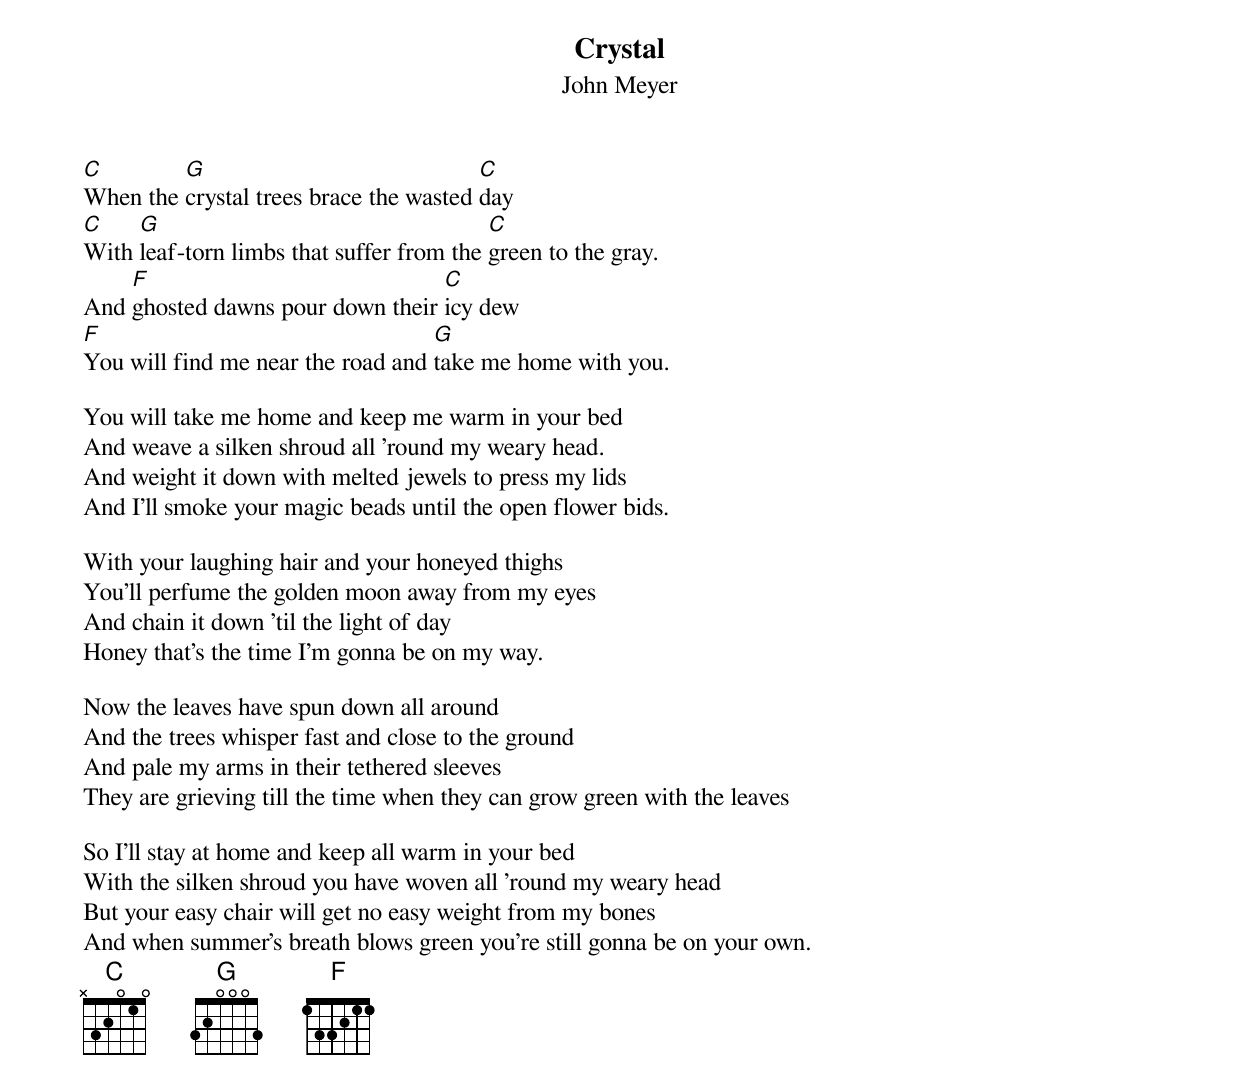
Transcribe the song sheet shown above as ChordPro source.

{t:Crystal}
{st:John Meyer}

[C]When the [G]crystal trees brace the wasted [C]day
[C]With [G]leaf-torn limbs that suffer from the [C]green to the gray.
And [F]ghosted dawns pour down their [C]icy dew
[F]You will find me near the road and [G]take me home with you.

You will take me home and keep me warm in your bed
And weave a silken shroud all 'round my weary head.
And weight it down with melted jewels to press my lids
And I'll smoke your magic beads until the open flower bids.

With your laughing hair and your honeyed thighs
You'll perfume the golden moon away from my eyes
And chain it down 'til the light of day
Honey that's the time I'm gonna be on my way.

Now the leaves have spun down all around
And the trees whisper fast and close to the ground
And pale my arms in their tethered sleeves
They are grieving till the time when they can grow green with the leaves

So I'll stay at home and keep all warm in your bed
With the silken shroud you have woven all 'round my weary head
But your easy chair will get no easy weight from my bones
And when summer's breath blows green you're still gonna be on your own.
